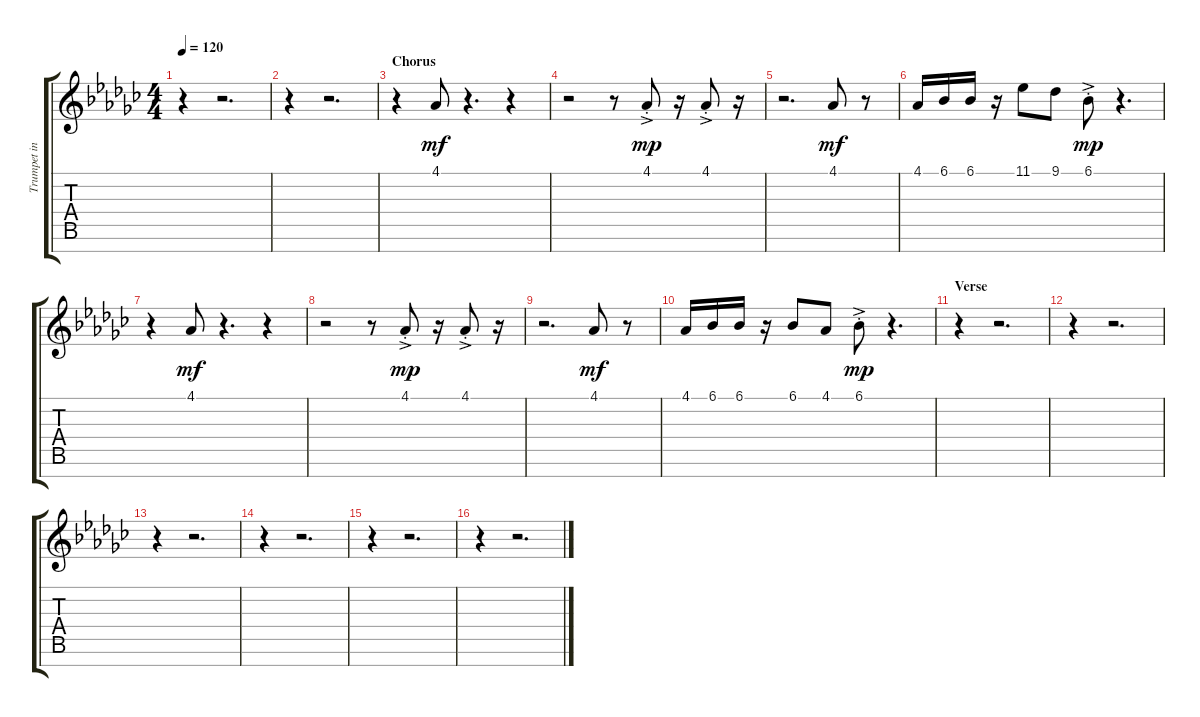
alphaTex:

\track ("Trumpet in Bb" "Trumpet in") {instrument trumpet}
\staff {score tabs}
\tuning (E4 B3 G3 D3 A2 E2 B1) {hide}
\ts (4 4)
\tempo 120
\clef g2
\ks ebminor
r.4{dy mp} r.2{d} |
r.4 r.2{d} |
\section ("" "Chorus")
r.4 4.1.8{dy mf} r.4{d} r.4 |
r.2 r.8 4.1{ac st}.8{dy mp} r.16 4.1{ac st}.8 r.16 |
r.2{d} 4.1.8{dy mf} r.8 |
4.1.16 6.1.16 6.1.16 r.16 11.1.8 9.1.8 6.1{ac st}.8{dy mp} r.4{d} |
r.4 4.1.8{dy mf} r.4{d} r.4 |
r.2 r.8 4.1{ac st}.8{dy mp} r.16 4.1{ac st}.8 r.16 |
r.2{d} 4.1.8{dy mf} r.8 |
4.1.16 6.1.16 6.1.16 r.16 6.1.8 4.1.8 6.1{ac st}.8{dy mp} r.4{d} |
\section ("" "Verse")
r.4 r.2{d} |
r.4 r.2{d} |
r.4 r.2{d} |
r.4 r.2{d} |
r.4 r.2{d} |
r.4 r.2{d}
